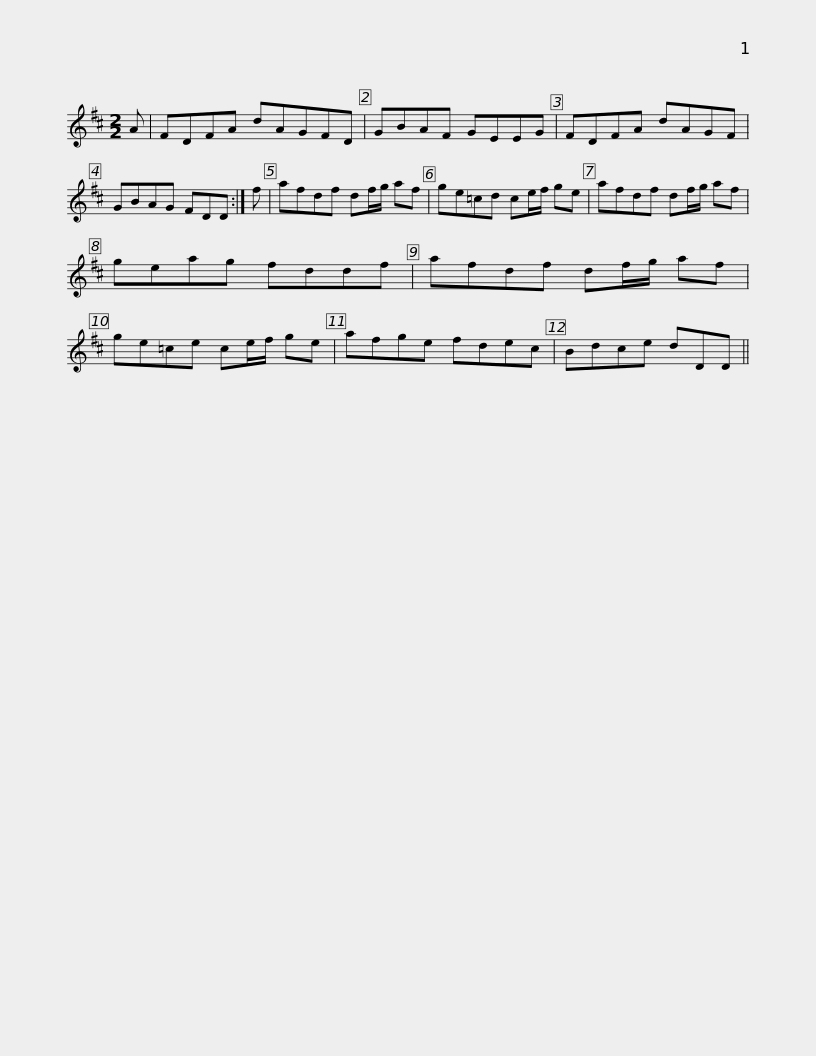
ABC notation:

X:1
L:1/8
M:2/2
I:linebreak $
K:D
V:1 treble
V:1
 A | FDFA dAGFD | GBAF GEEG | FDFA dAGF | GBAG FDD :| %5
 f |$ afdf df/g/ af | ge=cd ce/f/ ge | afdf df/g/ af | geag fddf | %10
 afdf df/g/ af |$ ge=ce ce/f/ ge | afge fdec | Bdce dDD || %14
